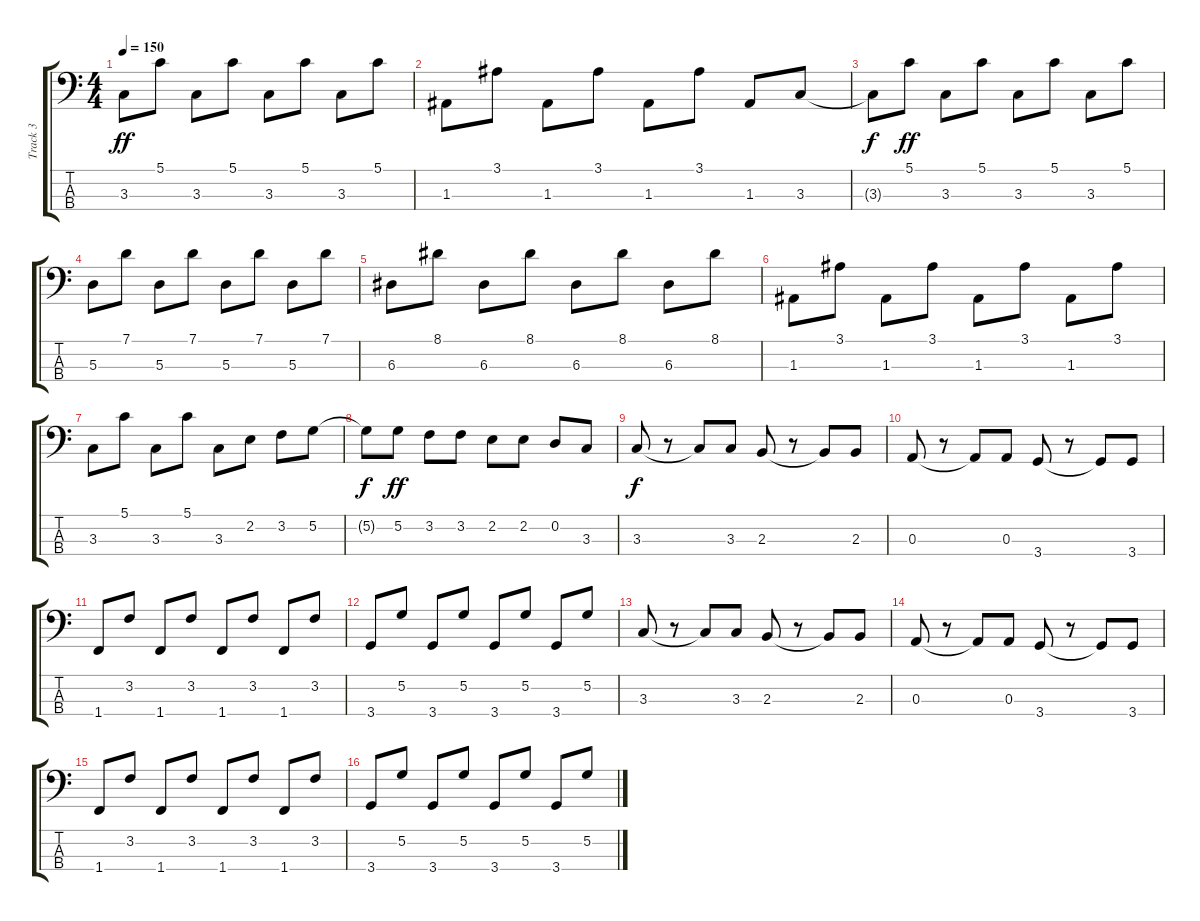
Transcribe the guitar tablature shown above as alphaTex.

\track ("Track 3" "Track 3") {instrument synthbass1}
\staff {score tabs}
\tuning (G2 D2 A1 E1) {hide}
\ts (4 4)
\tempo 150
\clef f4
\ks c
3.3.8{dy ff} 5.1.8 3.3.8 5.1.8 3.3.8 5.1.8 3.3.8 5.1.8 |
1.3.8 3.1.8 1.3.8 3.1.8 1.3.8 3.1.8 1.3.8 3.3.8 |
3.3{t}.8{dy f} 5.1.8{dy ff} 3.3.8 5.1.8 3.3.8 5.1.8 3.3.8 5.1.8 |
5.3.8 7.1.8 5.3.8 7.1.8 5.3.8 7.1.8 5.3.8 7.1.8 |
6.3.8 8.1.8 6.3.8 8.1.8 6.3.8 8.1.8 6.3.8 8.1.8 |
1.3.8 3.1.8 1.3.8 3.1.8 1.3.8 3.1.8 1.3.8 3.1.8 |
3.3.8 5.1.8 3.3.8 5.1.8 3.3.8 2.2.8 3.2.8 5.2.8 |
5.2{t}.8{dy f} 5.2.8{dy ff} 3.2.8 3.2.8 2.2.8 2.2.8 0.2.8 3.3.8 |
3.3.8{dy f} r.8 3.3{t}.8 3.3.8 2.3.8 r.8 2.3{t}.8 2.3.8 |
0.3.8 r.8 0.3{t}.8 0.3.8 3.4.8 r.8 3.4{t}.8 3.4.8 |
1.4.8 3.2.8 1.4.8 3.2.8 1.4.8 3.2.8 1.4.8 3.2.8 |
3.4.8 5.2.8 3.4.8 5.2.8 3.4.8 5.2.8 3.4.8 5.2.8 |
3.3.8 r.8 3.3{t}.8 3.3.8 2.3.8 r.8 2.3{t}.8 2.3.8 |
0.3.8 r.8 0.3{t}.8 0.3.8 3.4.8 r.8 3.4{t}.8 3.4.8 |
1.4.8 3.2.8 1.4.8 3.2.8 1.4.8 3.2.8 1.4.8 3.2.8 |
3.4.8 5.2.8 3.4.8 5.2.8 3.4.8 5.2.8 3.4.8 5.2.8
